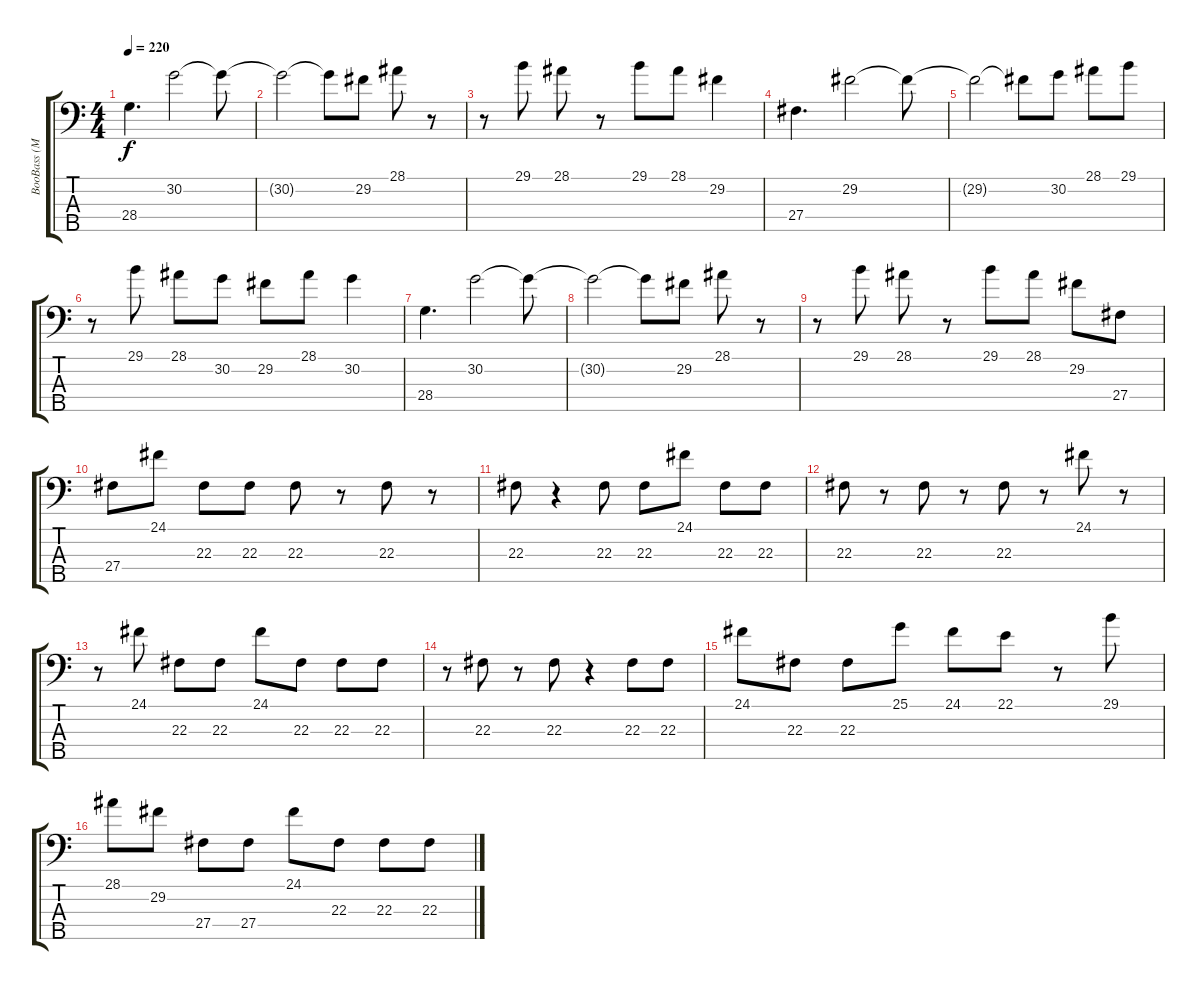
\track ("BooBass (MIDI)" "BooBass (M") {instrument acousticgrandpiano}
\staff {score tabs}
\tuning (Gb2 Db2 Ab1 Eb1 Ab0) {hide}
\ts (4 4)
\tempo 220
\clef f4
\ks c
28.4.4{d dy f} 30.2.2 30.2{t}.8 |
30.2{t}.2 30.2{t}.8 29.2.8 28.1.8 r.8 |
r.8 29.1.8 28.1.8 r.8 29.1.8 28.1.8 29.2.4 |
27.4.4{d} 29.2.2 29.2{t}.8 |
29.2{t}.2 29.2{t}.8 30.2.8 28.1.8 29.1.8 |
r.8 29.1.8 28.1.8 30.2.8 29.2.8 28.1.8 30.2.4 |
28.4.4{d} 30.2.2 30.2{t}.8 |
30.2{t}.2 30.2{t}.8 29.2.8 28.1.8 r.8 |
r.8 29.1.8 28.1.8 r.8 29.1.8 28.1.8 29.2.8 27.4.8 |
27.4.8 24.1.8 22.3.8 22.3.8 22.3.8 r.8 22.3.8 r.8 |
22.3.8 r.4 22.3.8 22.3.8 24.1.8 22.3.8 22.3.8 |
22.3.8 r.8 22.3.8 r.8 22.3.8 r.8 24.1.8 r.8 |
r.8 24.1.8 22.3.8 22.3.8 24.1.8 22.3.8 22.3.8 22.3.8 |
r.8 22.3.8 r.8 22.3.8 r.4 22.3.8 22.3.8 |
24.1.8 22.3.8 22.3.8 25.1.8 24.1.8 22.1.8 r.8 29.1.8 |
28.1.8 29.2.8 27.4.8 27.4.8 24.1.8 22.3.8 22.3.8 22.3.8
